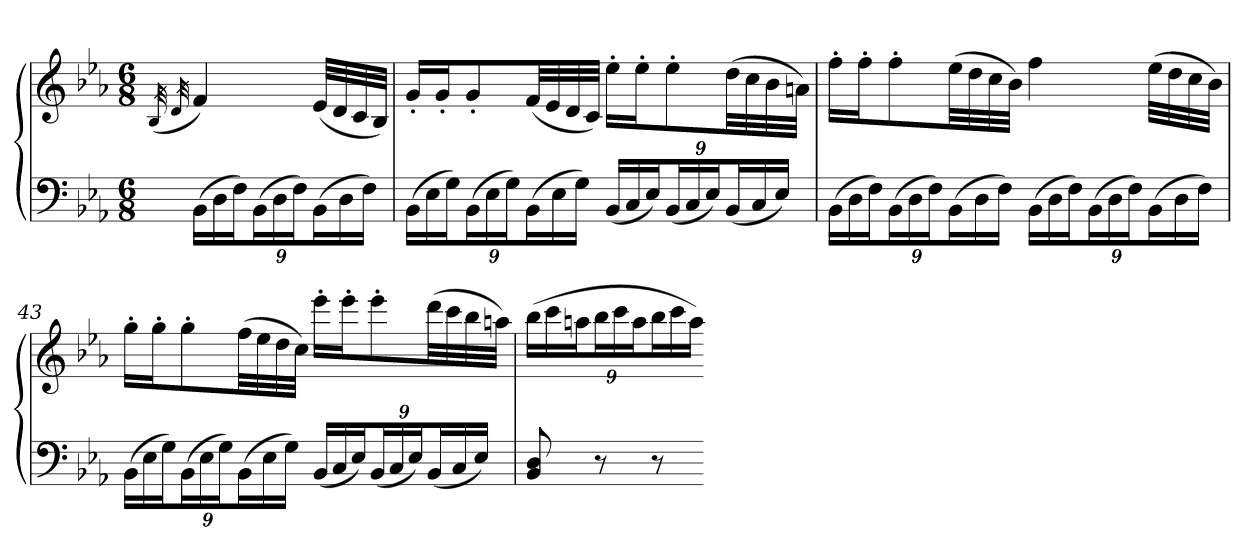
**kern	**kern
*part1	*part1
*staff2	*staff1
*clefF4	*clefG2
*k[b-e-a-]	*k[b-e-a-]
*E-:	*E-:
*M6/8	*M6/8
=	=
.	(32qB-
.	32qd
(24BB-LL	4f)
24D	.
24FJ)	.
(24BB-L	.
24D	.
24FJ)	.
(24BB-L	(32e-LLL
.	32d
24D	.
.	32c
24FJJ)	.
.	32B-JJJ)
=41	=41
(24BB-LL	16g'LL
24E-	.
.	16g'J
24GJ)	.
(24BB-L	8g'
24E-	.
24GJ)	.
(24BB-L	(32fLL
.	32e-
24E-	.
.	32d
24GJJ)	.
.	32cJJJ)
(24BB-LL	16ee-'LL
24C	.
.	16ee-'J
24E-J)	.
(24BB-L	8ee-'
24C	.
24E-J)	.
(24BB-L	(32ddLL
.	32cc
24C	.
.	32b-
24E-JJ)	.
.	32anJJJ)
=42	=42
(24BB-LL	16ff'LL
24D	.
.	16ff'J
24FJ)	.
(24BB-L	8ff'
24D	.
24FJ)	.
(24BB-L	(32ee-LL
.	32dd
24D	.
.	32cc
24FJJ)	.
.	32b-JJJ)
(24BB-LL	4ff
24D	.
24FJ)	.
(24BB-L	.
24D	.
24FJ)	.
(24BB-L	(32ee-LLL
.	32dd
24D	.
.	32cc
24FJJ)	.
.	32b-JJJ)
=43	=43
(24BB-LL	16gg'LL
24E-	.
.	16gg'J
24GJ)	.
(24BB-L	8gg'
24E-	.
24GJ)	.
(24BB-L	(32ffLL
.	32ee-
24E-	.
.	32dd
24GJJ)	.
.	32ccJJJ)
(24BB-LL	16eee-'LL
24C	.
.	16eee-'J
24E-J)	.
(24BB-L	8eee-'
24C	.
24E-J)	.
(24BB-L	(32dddLL
.	32ccc
24C	.
.	32bb-
24E-JJ)	.
.	32aanJJJ)
=44	=44
8BB- 8D	(24bb-LL
.	24ccc
.	24aanJ
8r	24bb-L
.	24ccc
.	24aaJ
8r	24bb-L
.	24ccc
.	24aaJJ)
=-	=-
*-	*-
